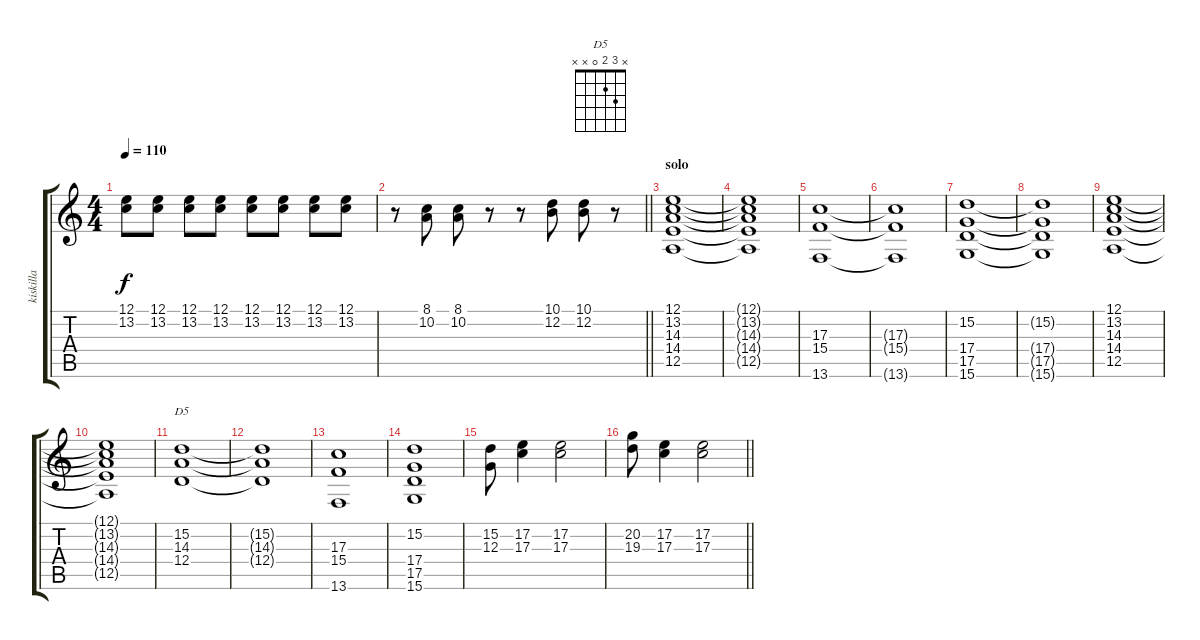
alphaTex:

\track ("kiskilla" "kiskilla") {instrument rockorgan}
\staff {score tabs}
\tuning (E4 B3 G3 D3 A2 E2) {hide}
\chord ("D5" x 3 2 0 x x)
\ts (4 4)
\tempo 110
\clef g2
\ks c
(12.1 13.2).8{dy f} (12.1 13.2).8 (12.1 13.2).8 (12.1 13.2).8 (12.1 13.2).8 (12.1 13.2).8 (12.1 13.2).8 (12.1 13.2).8 |
\barLineRight lightlight
r.8 (8.1 10.2).8 (8.1 10.2).8 r.8 r.8 (10.1 12.2).8 (10.1 12.2).8 r.8 |
\section ("" "solo")
(12.1 13.2 14.3 14.4 12.5).1{volume 5 instrument rockorgan} |
(12.1{t} 13.2{t} 14.3{t} 14.4{t} 12.5{t}).1 |
(17.3 15.4 13.6).1 |
(17.3{t} 15.4{t} 13.6{t}).1 |
(15.2 17.4 17.5 15.6).1 |
(15.2{t} 17.4{t} 17.5{t} 15.6{t}).1 |
(12.1 13.2 14.3 14.4 12.5).1 |
(12.1{t} 13.2{t} 14.3{t} 14.4{t} 12.5{t}).1 |
(15.2 14.3 12.4).1{ch "D5"} |
(15.2{t} 14.3{t} 12.4{t}).1 |
(17.3 15.4 13.6).1 |
(15.2 17.4 17.5 15.6).1 |
(15.2 12.3).8 (17.2 17.3).4 (17.2 17.3).2 |
\barLineRight lightlight
(20.2 19.3).8 (17.2 17.3).4 (17.2 17.3).2
